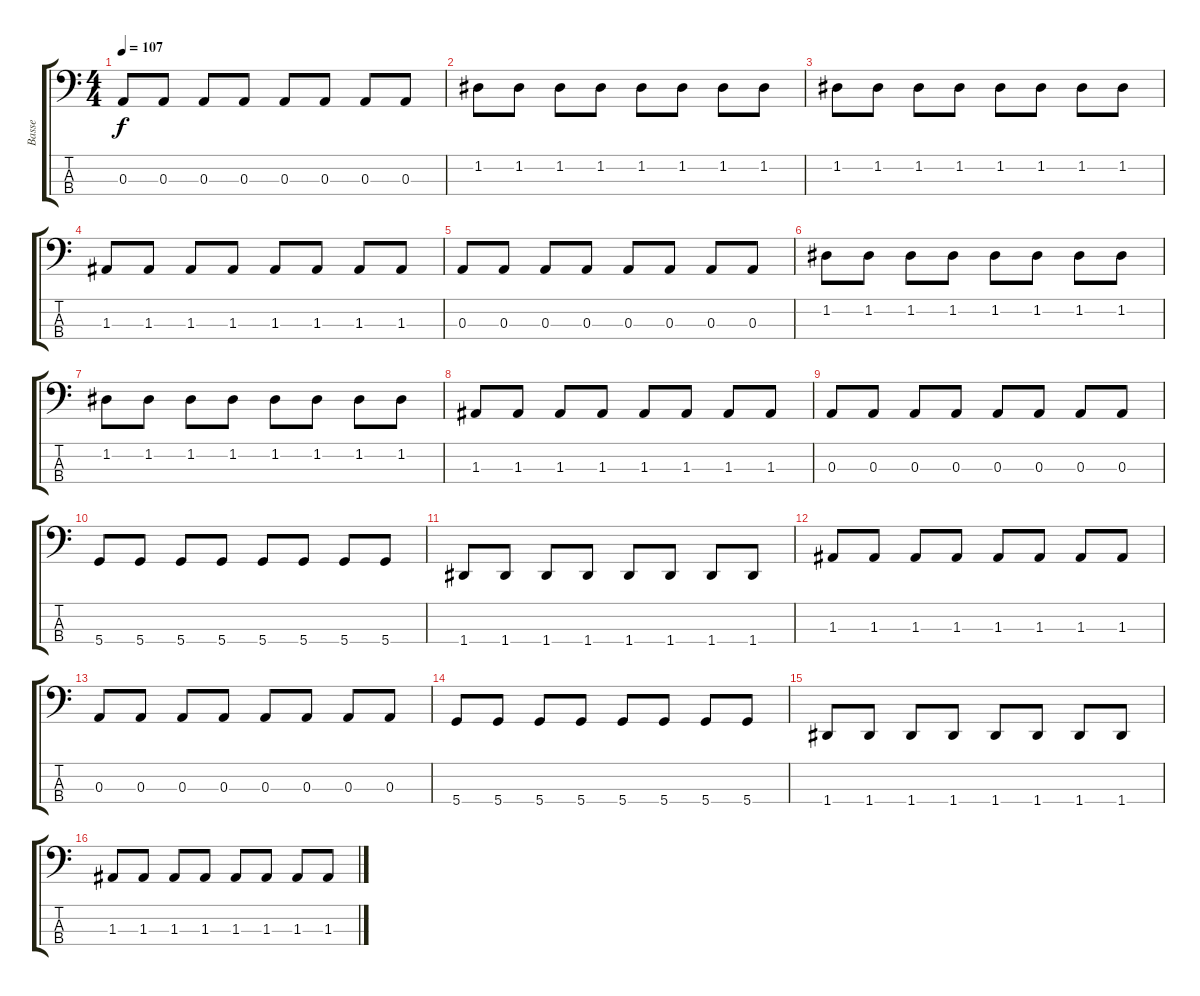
\track ("Basse" "Basse") {instrument electricbassfinger}
\staff {score tabs}
\tuning (G2 D2 A1 D1) {hide}
\ts (4 4)
\tempo 107
\clef f4
\ks c
0.3.8{dy f} 0.3.8 0.3.8 0.3.8 0.3.8 0.3.8 0.3.8 0.3.8 |
1.2.8 1.2.8 1.2.8 1.2.8 1.2.8 1.2.8 1.2.8 1.2.8 |
1.2.8 1.2.8 1.2.8 1.2.8 1.2.8 1.2.8 1.2.8 1.2.8 |
1.3.8 1.3.8 1.3.8 1.3.8 1.3.8 1.3.8 1.3.8 1.3.8 |
0.3.8 0.3.8 0.3.8 0.3.8 0.3.8 0.3.8 0.3.8 0.3.8 |
1.2.8 1.2.8 1.2.8 1.2.8 1.2.8 1.2.8 1.2.8 1.2.8 |
1.2.8 1.2.8 1.2.8 1.2.8 1.2.8 1.2.8 1.2.8 1.2.8 |
1.3.8 1.3.8 1.3.8 1.3.8 1.3.8 1.3.8 1.3.8 1.3.8 |
0.3.8 0.3.8 0.3.8 0.3.8 0.3.8 0.3.8 0.3.8 0.3.8 |
5.4.8 5.4.8 5.4.8 5.4.8 5.4.8 5.4.8 5.4.8 5.4.8 |
1.4.8 1.4.8 1.4.8 1.4.8 1.4.8 1.4.8 1.4.8 1.4.8 |
1.3.8 1.3.8 1.3.8 1.3.8 1.3.8 1.3.8 1.3.8 1.3.8 |
0.3.8 0.3.8 0.3.8 0.3.8 0.3.8 0.3.8 0.3.8 0.3.8 |
5.4.8 5.4.8 5.4.8 5.4.8 5.4.8 5.4.8 5.4.8 5.4.8 |
1.4.8 1.4.8 1.4.8 1.4.8 1.4.8 1.4.8 1.4.8 1.4.8 |
1.3.8 1.3.8 1.3.8 1.3.8 1.3.8 1.3.8 1.3.8 1.3.8
